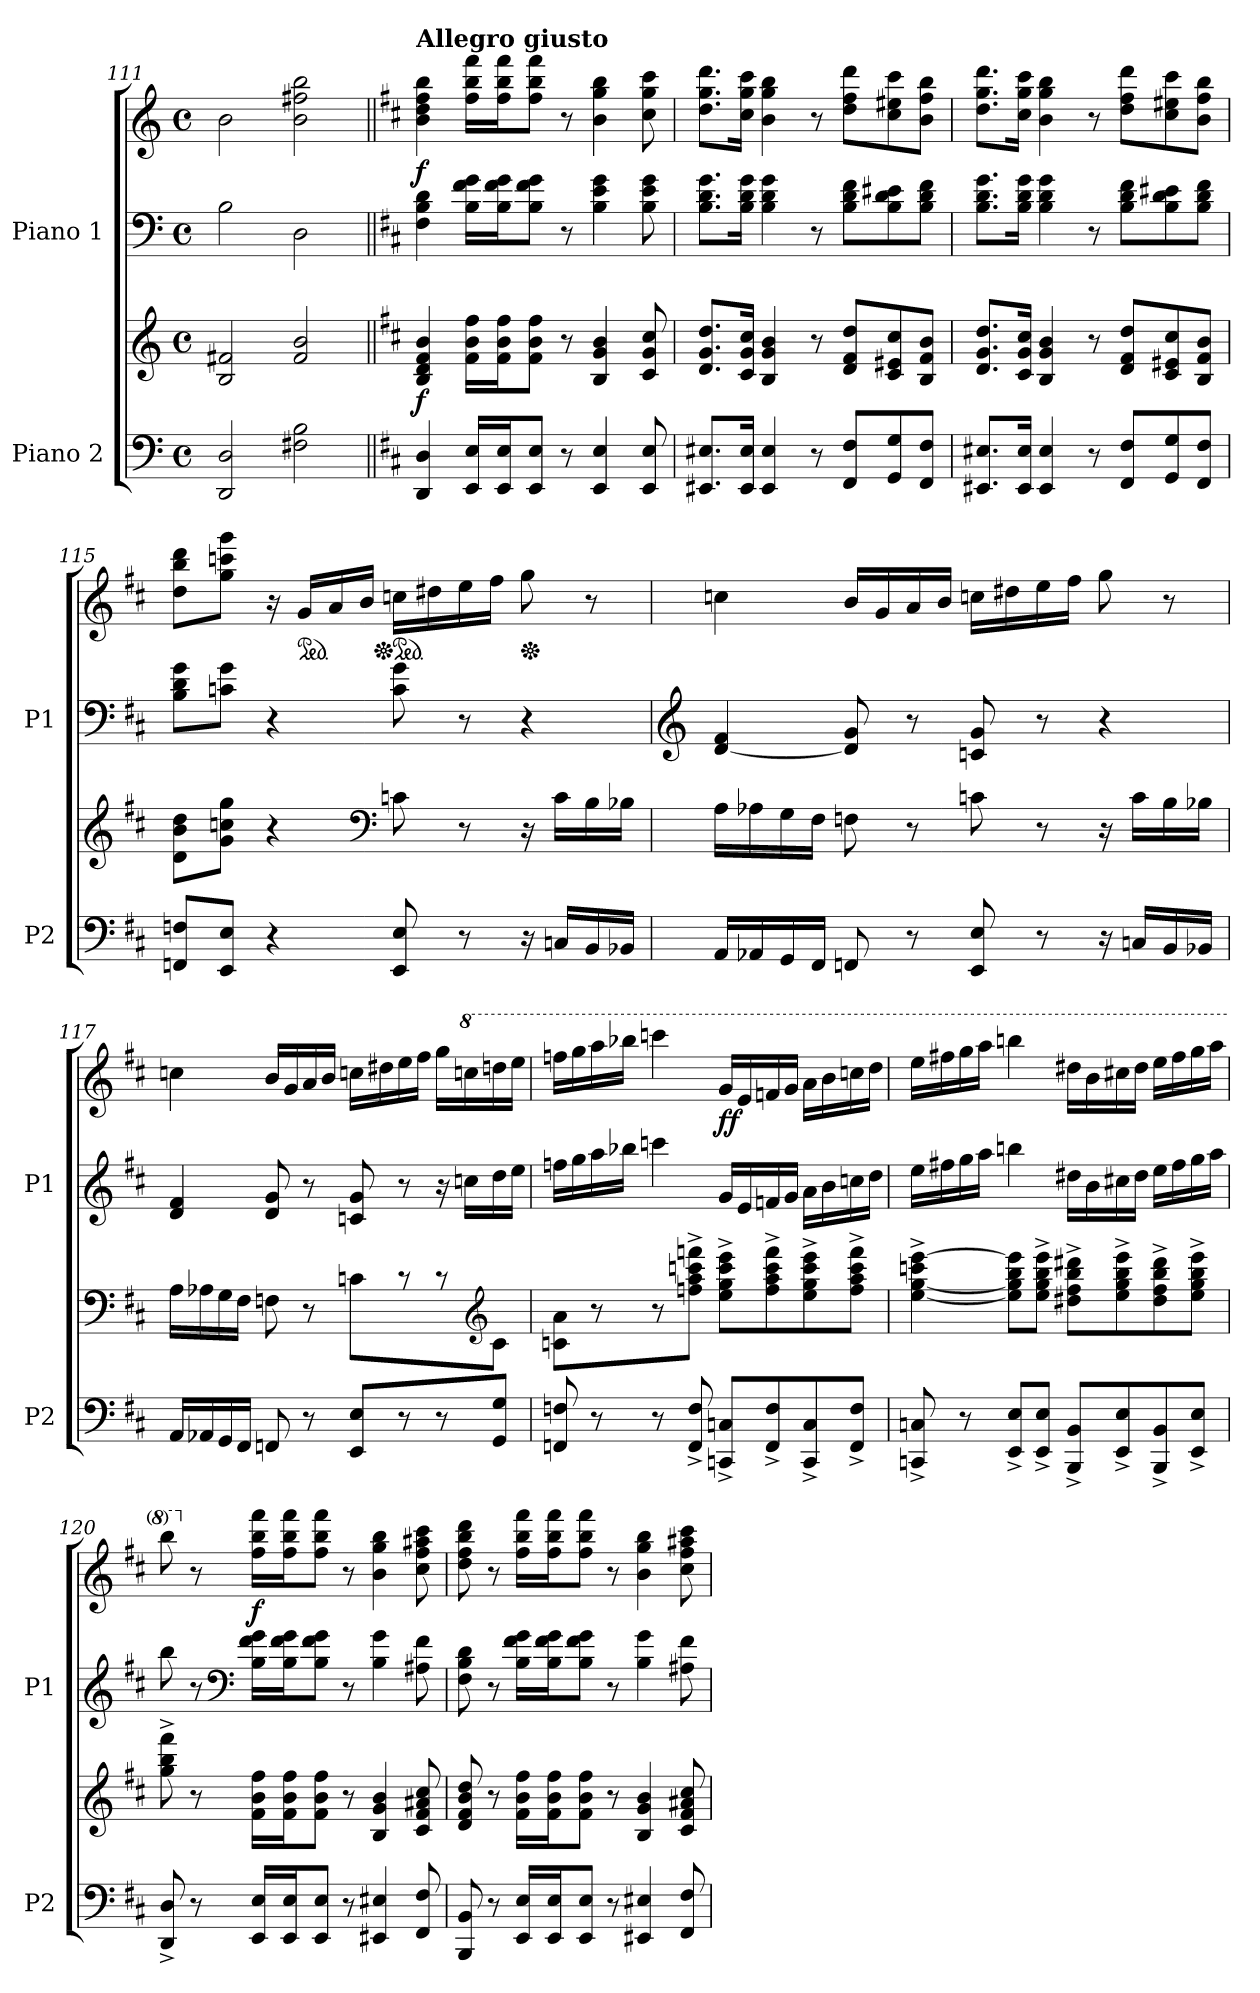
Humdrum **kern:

**kern	**kern	**dynam	**kern	**kern	**dynam
*part2	*part2	*part2	*part1	*part1	*part1
*staff4	*staff3	*staff3/4	*staff2	*staff1	*staff1/2
*I"Piano 2	*	*	*I"Piano 1	*	*
*I'P2	*	*	*I'P1	*	*
*clefF4	*clefG2	*	*clefF4	*clefG2	*
*k[]	*k[]	*	*k[]	*k[]	*
*M4/4	*M4/4	*	*M4/4	*M4/4	*
*met(c)	*met(c)	*	*met(c)	*met(c)	*
*MM148	*MM148	*	*MM148	*MM148	*
=111	=111	=111	=111	=111	=111
2DD/ 2D/	2B/ 2f#X/	.	2B\	2b\	.
2F#X\ 2B\	2f#/ 2b/	.	2D\	2b\ 2ff#X\ 2bb\	.
=112||	=112||	=112||	=112||	=112||	=112||
*k[f#c#]	*k[f#c#]	*	*k[f#c#]	*k[f#c#]	*
!	!	!	!	!LO:TX:a:B:t=Allegro giusto	!
!	!	!LO:DY:b	!	!	!LO:DY:b
4DD/ 4D/	4B/ 4d/ 4f#/ 4b/	f	4F#\ 4B\ 4d\	4b\ 4dd\ 4ff#\ 4bb\	f
16EE/ 16E/LL	16f#\ 16b\ 16ff#\LL	.	16B\ 16f#\ 16g\LL	16ff#\ 16bb\ 16fff#\LL	.
16EE/ 16E/J	16f#\ 16b\ 16ff#\J	.	16B\ 16f#\ 16g\J	16ff#\ 16bb\ 16fff#\J	.
8EE/ 8E/J	8f#\ 8b\ 8ff#\J	.	8B\ 8f#\ 8g\J	8ff#\ 8bb\ 8fff#\J	.
8r	8r	.	8r	8r	.
4EE/ 4E/	4B/ 4g/ 4b/	.	4B\ 4e\ 4g\	4b\ 4gg\ 4bb\	.
8EE/ 8E/	8c#/ 8g/ 8cc#/	.	8B\ 8e\ 8g\	8cc#\ 8gg\ 8ccc#\	.
=113	=113	=113	=113	=113	=113
8.EE#X/ 8.E#X/L	8.d/ 8.g/ 8.dd/L	.	8.B\ 8.d\ 8.g\L	8.dd\ 8.gg\ 8.ddd\L	.
16EE#/ 16E#/Jk	16c#/ 16g/ 16cc#/Jk	.	16B\ 16d\ 16g\Jk	16cc#\ 16gg\ 16ccc#\Jk	.
4EE#/ 4E#/	4B/ 4g/ 4b/	.	4B\ 4d\ 4g\	4b\ 4gg\ 4bb\	.
8r	8r	.	8r	8r	.
8FF#/ 8F#/L	8d/ 8f#/ 8dd/L	.	8B\ 8d\ 8f#\L	8dd\ 8ff#\ 8ddd\L	.
8GG/ 8G/	8c#/ 8e#X/ 8cc#/	.	8B\ 8d\ 8e#X\	8cc#\ 8ee#X\ 8ccc#\	.
8FF#/ 8F#/J	8B/ 8f#/ 8b/J	.	8B\ 8d\ 8f#\J	8b\ 8ff#\ 8bb\J	.
!!LO:LB:g=z
=114	=114	=114	=114	=114	=114
8.EE#X/ 8.E#X/L	8.d/ 8.g/ 8.dd/L	.	8.B\ 8.d\ 8.g\L	8.dd\ 8.gg\ 8.ddd\L	.
16EE#/ 16E#/Jk	16c#/ 16g/ 16cc#/Jk	.	16B\ 16d\ 16g\Jk	16cc#\ 16gg\ 16ccc#\Jk	.
4EE#/ 4E#/	4B/ 4g/ 4b/	.	4B\ 4d\ 4g\	4b\ 4gg\ 4bb\	.
8r	8r	.	8r	8r	.
8FF#/ 8F#/L	8d/ 8f#/ 8dd/L	.	8B\ 8d\ 8f#\L	8dd\ 8ff#\ 8ddd\L	.
8GG/ 8G/	8c#/ 8e#X/ 8cc#/	.	8B\ 8d\ 8e#X\	8cc#\ 8ee#X\ 8ccc#\	.
8FF#/ 8F#/J	8B/ 8f#/ 8b/J	.	8B\ 8d\ 8f#\J	8b\ 8ff#\ 8bb\J	.
=115	=115	=115	=115	=115	=115
8FFn/ 8Fn/L	8d\ 8b\ 8dd\L	.	8B\ 8d\ 8g\L	8dd\ 8bb\ 8ddd\L	.
8EE/ 8E/J	8g\ 8ccn\ 8gg\J	.	8cn\ 8g\J	8gg\ 8cccn\ 8ggg\J	.
4r	4r	.	4r	16r	.
*	*	*	*	*ped	*
.	.	.	.	16g/LL	.
.	.	.	.	16a/	.
.	.	.	.	16b/JJ	.
*	*clefF4	*	*	*	*
*	*	*	*	*Xped	*
*	*	*	*	*ped	*
8EE/ 8E/	8cn\	.	8c\ 8g\	16ccn\LL	.
.	.	.	.	16dd#X\	.
8r	8r	.	8r	16ee\	.
.	.	.	.	16ff#\JJ	.
*	*	*	*	*Xped	*
16r	16r	.	4r	8gg\	.
16Cn/LL	16c\LL	.	.	.	.
16BB/	16B\	.	.	8r	.
16BB-X/JJ	16B-X\JJ	.	.	.	.
=116	=116	=116	=116	=116	=116
*	*	*	*clefG2	*	*
16AA/LL	16A\LL	.	[4d/ 4f#/	4ccn\	.
16AA-X/	16A-X\	.	.	.	.
16GG/	16G\	.	.	.	.
16FF#/JJ	16F#\JJ	.	.	.	.
8FFn/	8Fn\	.	8d/] 8g/	16b/LL	.
.	.	.	.	16g/	.
8r	8r	.	8r	16a/	.
.	.	.	.	16b/JJ	.
8EE/ 8E/	8cn\	.	8cn/ 8g/	16ccn\LL	.
.	.	.	.	16dd#X\	.
8r	8r	.	8r	16ee\	.
.	.	.	.	16ff#\JJ	.
16r	16r	.	4r	8gg\	.
16Cn/LL	16c\LL	.	.	.	.
16BB/	16B\	.	.	8r	.
16BB-X/JJ	16B-X\JJ	.	.	.	.
!!LO:PB:g=z
=117	=117	=117	=117	=117	=117
16AA/LL	16A\LL	.	4d/ 4f#/	4ccn\	.
16AA-X/	16A-X\	.	.	.	.
16GG/	16G\	.	.	.	.
16FF#/JJ	16F#\JJ	.	.	.	.
8FFn/	8Fn\	.	8d/ 8g/	16b/LL	.
.	.	.	.	16g/	.
8r	8r	.	8r	16a/	.
.	.	.	.	16b/JJ	.
8EE/ 8E/L	8cn\L	.	8cn/ 8g/	16ccn\LL	.
.	.	.	.	16dd#X\	.
8r	8r	.	8r	16ee\	.
.	.	.	.	16ff#\JJ	.
8r	8r	.	16r	16gg\LL	.
*	*	*	*	*8va	*
.	.	.	16ccn\LL	16cccn\	.
*	*clefG2	*	*	*	*
8GG/ 8G/J	8c\J	.	16dd\	16ddd\	.
.	.	.	16ee\JJ	16eee\JJ	.
=118	=118	=118	=118	=118	=118
8FFn/ 8Fn/	8cn\ 8a\L	.	16ffn\LL	16fffn\LL	.
.	.	.	16gg\	16ggg\	.
8r	8r	.	16aa\	16aaa\	.
.	.	.	16bb-X\JJ	16bbb-X\JJ	.
8r	8r	.	4cccn\	4ccccn\	.
8FF/^ 8F/^	8ffn\^ 8aa\^ 8cccn\^ 8fffn\^J	.	.	.	.
!	!	!	!	!	!LO:DY:b
8CCn/^ 8Cn/^L	8ee\^ 8gg\^ 8ccc\^ 8eee\^L	.	16g/LL	16gg/LL	ff
.	.	.	16e/	16ee/	.
8FF/^ 8F/^	8ff\^ 8aa\^ 8ccc\^ 8fff\^	.	16fn/	16ffn/	.
.	.	.	16g/JJ	16gg/JJ	.
8CC/^ 8C/^	8ee\^ 8gg\^ 8ccc\^ 8eee\^	.	16a\LL	16aa\LL	.
.	.	.	16b\	16bb\	.
8FF/^ 8F/^J	8ff\^ 8aa\^ 8ccc\^ 8fff\^J	.	16ccn\	16cccn\	.
.	.	.	16dd\JJ	16ddd\JJ	.
!!LO:LB:g=z
=119	=119	=119	=119	=119	=119
8CCn/^ 8Cn/^	[4ee\^ [4gg\^ 4cccn\^ [4eee\^	.	16ee\LL	16eee\LL	.
.	.	.	16ff#X\	16fff#X\	.
8r	.	.	16gg\	16ggg\	.
.	.	.	16aa\JJ	16aaa\JJ	.
8EE/^ 8E/^L	8ee\] 8gg\] 8bb\ 8eee\]L	.	4bbn\	4bbbn\	.
8EE/^ 8E/^J	8ee\^ 8gg\^ 8bb\^ 8eee\^J	.	.	.	.
8BBB/^ 8BB/^L	8dd#X\^ 8ff#\^ 8bb\^ 8ddd#X\^L	.	16dd#X\LL	16ddd#X\LL	.
.	.	.	16b\	16bb\	.
8EE/^ 8E/^	8ee\^ 8gg\^ 8bb\^ 8eee\^	.	16cc#X\	16ccc#X\	.
.	.	.	16dd#\JJ	16ddd#\JJ	.
8BBB/^ 8BB/^	8dd#\^ 8ff#\^ 8bb\^ 8ddd#\^	.	16ee\LL	16eee\LL	.
.	.	.	16ff#\	16fff#\	.
8EE/^ 8E/^J	8ee\^ 8gg\^ 8bb\^ 8eee\^J	.	16gg\	16ggg\	.
.	.	.	16aa\JJ	16aaa\JJ	.
=120	=120	=120	=120	=120	=120
8DD/^ 8D/^	8gg\^ 8bb\^ 8fff#\^	.	8bb\	8bbb\	.
*	*	*	*	*X8va	*
8r	8r	.	8r	8r	.
*	*	*	*clefF4	*	*
!	!	!	!	!	!LO:DY:b
16EE/ 16E/LL	16f#\ 16b\ 16ff#\LL	.	16B\ 16f#\ 16g\LL	16ff#\ 16bb\ 16fff#\LL	f
16EE/ 16E/J	16f#\ 16b\ 16ff#\J	.	16B\ 16f#\ 16g\J	16ff#\ 16bb\ 16fff#\J	.
8EE/ 8E/J	8f#\ 8b\ 8ff#\J	.	8B\ 8f#\ 8g\J	8ff#\ 8bb\ 8fff#\J	.
8r	8r	.	8r	8r	.
4EE#X/ 4E#X/	4B/ 4g/ 4b/	.	4B\ 4g\	4b\ 4gg\ 4bb\	.
8FF#/ 8F#/	8c#/ 8f#/ 8a#X/ 8cc#/	.	8A#X\ 8f#\	8cc#\ 8ff#\ 8aa#X\ 8ccc#\	.
=121	=121	=121	=121	=121	=121
8BBB/ 8BB/	8d/ 8f#/ 8b/ 8dd/	.	8F#\ 8B\ 8d\	8dd\ 8ff#\ 8bb\ 8ddd\	.
8r	8r	.	8r	8r	.
16EE/ 16E/LL	16f#\ 16b\ 16ff#\LL	.	16B\ 16f#\ 16g\LL	16ff#\ 16bb\ 16fff#\LL	.
16EE/ 16E/J	16f#\ 16b\ 16ff#\J	.	16B\ 16f#\ 16g\J	16ff#\ 16bb\ 16fff#\J	.
8EE/ 8E/J	8f#\ 8b\ 8ff#\J	.	8B\ 8f#\ 8g\J	8ff#\ 8bb\ 8fff#\J	.
8r	8r	.	8r	8r	.
4EE#X/ 4E#X/	4B/ 4g/ 4b/	.	4B\ 4g\	4b\ 4gg\ 4bb\	.
8FF#/ 8F#/	8c#/ 8f#/ 8a#X/ 8cc#/	.	8A#X\ 8f#\	8cc#\ 8ff#\ 8aa#X\ 8ccc#\	.
=	=	=	=	=	=
*-	*-	*-	*-	*-	*-
